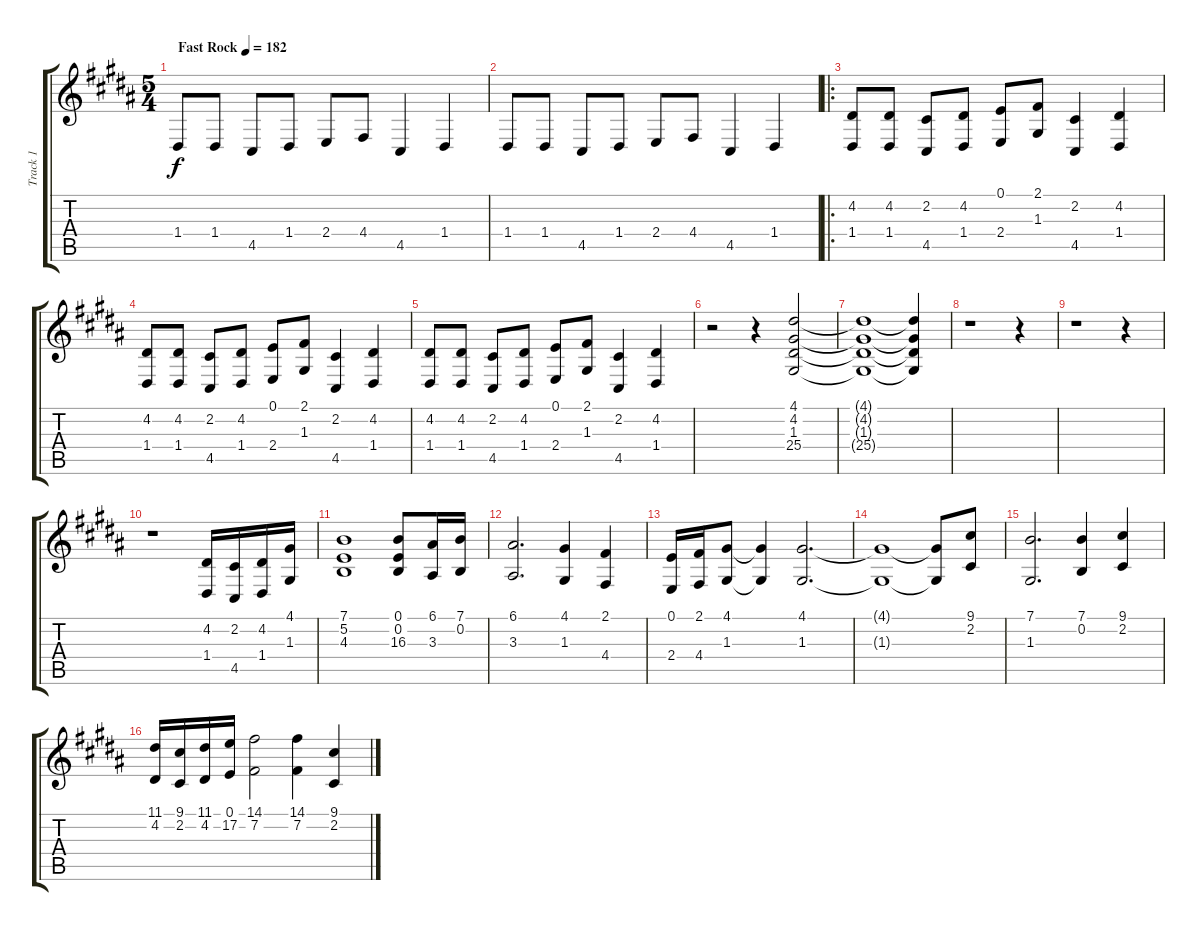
\track ("Track 1" "Track 1") {instrument acousticgrandpiano}
\staff {score tabs}
\tuning (E4 B3 G3 D3 A2 E2) {hide}
\ts (5 4)
\tempo (182 "Fast Rock")
\clef g2
\ks b
1.4.8{dy f instrument acousticgrandpiano} 1.4.8 4.5.8 1.4.8 2.4.8 4.4.8 4.5.4 1.4.4 |
1.4.8 1.4.8 4.5.8 1.4.8 2.4.8 4.4.8 4.5.4 1.4.4 |
\ro
(4.2 1.4).8 (4.2 1.4).8 (2.2 4.5).8 (4.2 1.4).8 (0.1 2.4).8 (2.1 1.3).8 (2.2 4.5).4 (4.2 1.4).4 |
(4.2 1.4).8 (4.2 1.4).8 (2.2 4.5).8 (4.2 1.4).8 (0.1 2.4).8 (2.1 1.3).8 (2.2 4.5).4 (4.2 1.4).4 |
(4.2 1.4).8 (4.2 1.4).8 (2.2 4.5).8 (4.2 1.4).8 (0.1 2.4).8 (2.1 1.3).8 (2.2 4.5).4 (4.2 1.4).4 |
r.2 r.4 (4.1 4.2 1.3 25.4).2 |
(4.1{t} 4.2{t} 1.3{t} 25.4{t}).1 (4.1{t} 4.2{t} 1.3{t} 25.4{t}).4 |
r.1 r.4 |
r.1 r.4 |
r.1 (4.2 1.4).16 (2.2 4.5).16 (4.2 1.4).16 (4.1 1.3).16 |
(7.1 5.2 4.3).1 (0.1 0.2 16.3).8 (6.1 3.3).16 (7.1 0.2).16 |
(6.1 3.3).2{d} (4.1 1.3).4 (2.1 4.4).4 |
(0.1 2.4).16 (2.1 4.4).16 (4.1 1.3).8 (4.1{t} 1.3{t}).4 (4.1 1.3).2{d} |
(4.1{t} 1.3{t}).1 (4.1{t} 1.3{t}).8 (9.1 2.2).8 |
(7.1 1.3).2{d} (7.1 0.2).4 (9.1 2.2).4 |
(11.1 4.2).16 (9.1 2.2).16 (11.1 4.2).16 (0.1 17.2).16 (14.1 7.2).2 (14.1 7.2).4 (9.1 2.2).4
